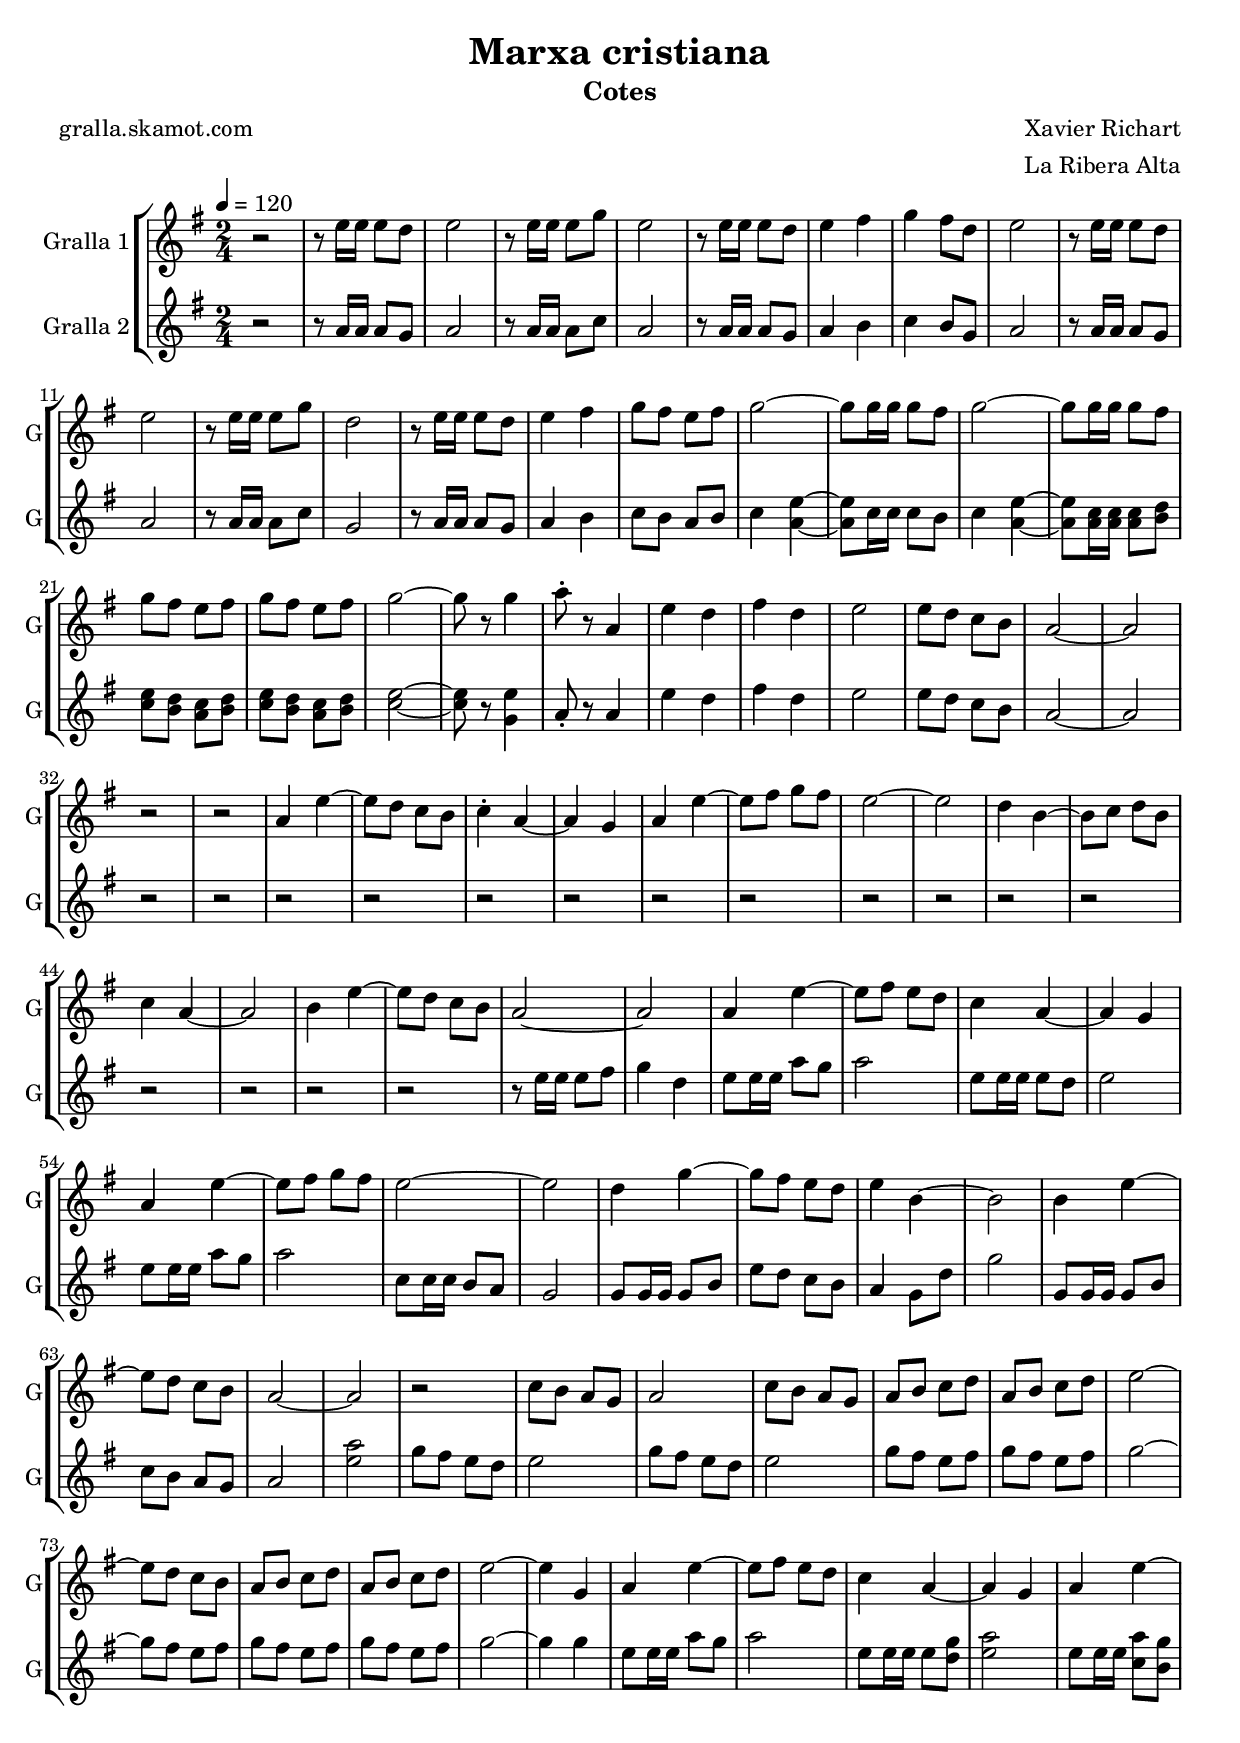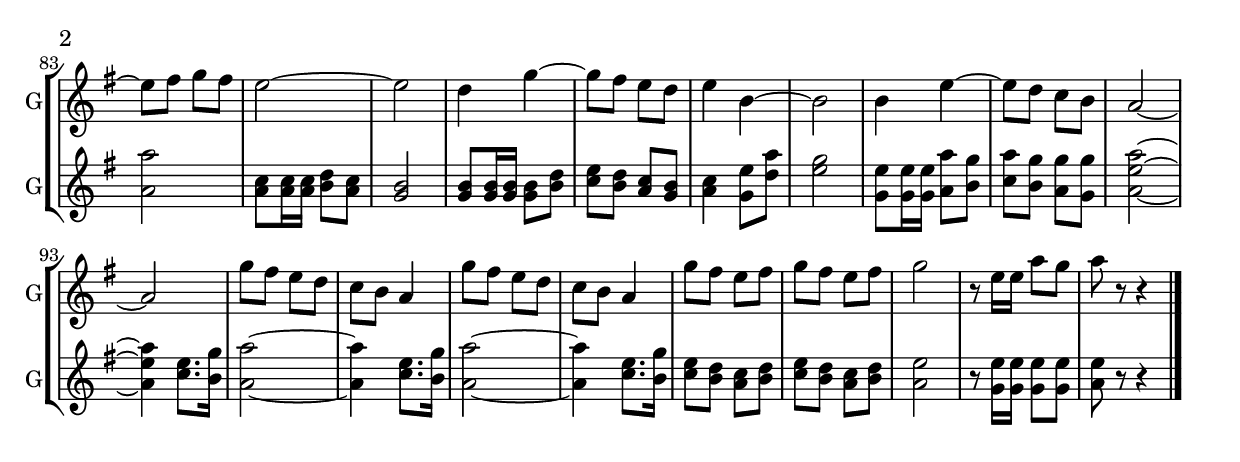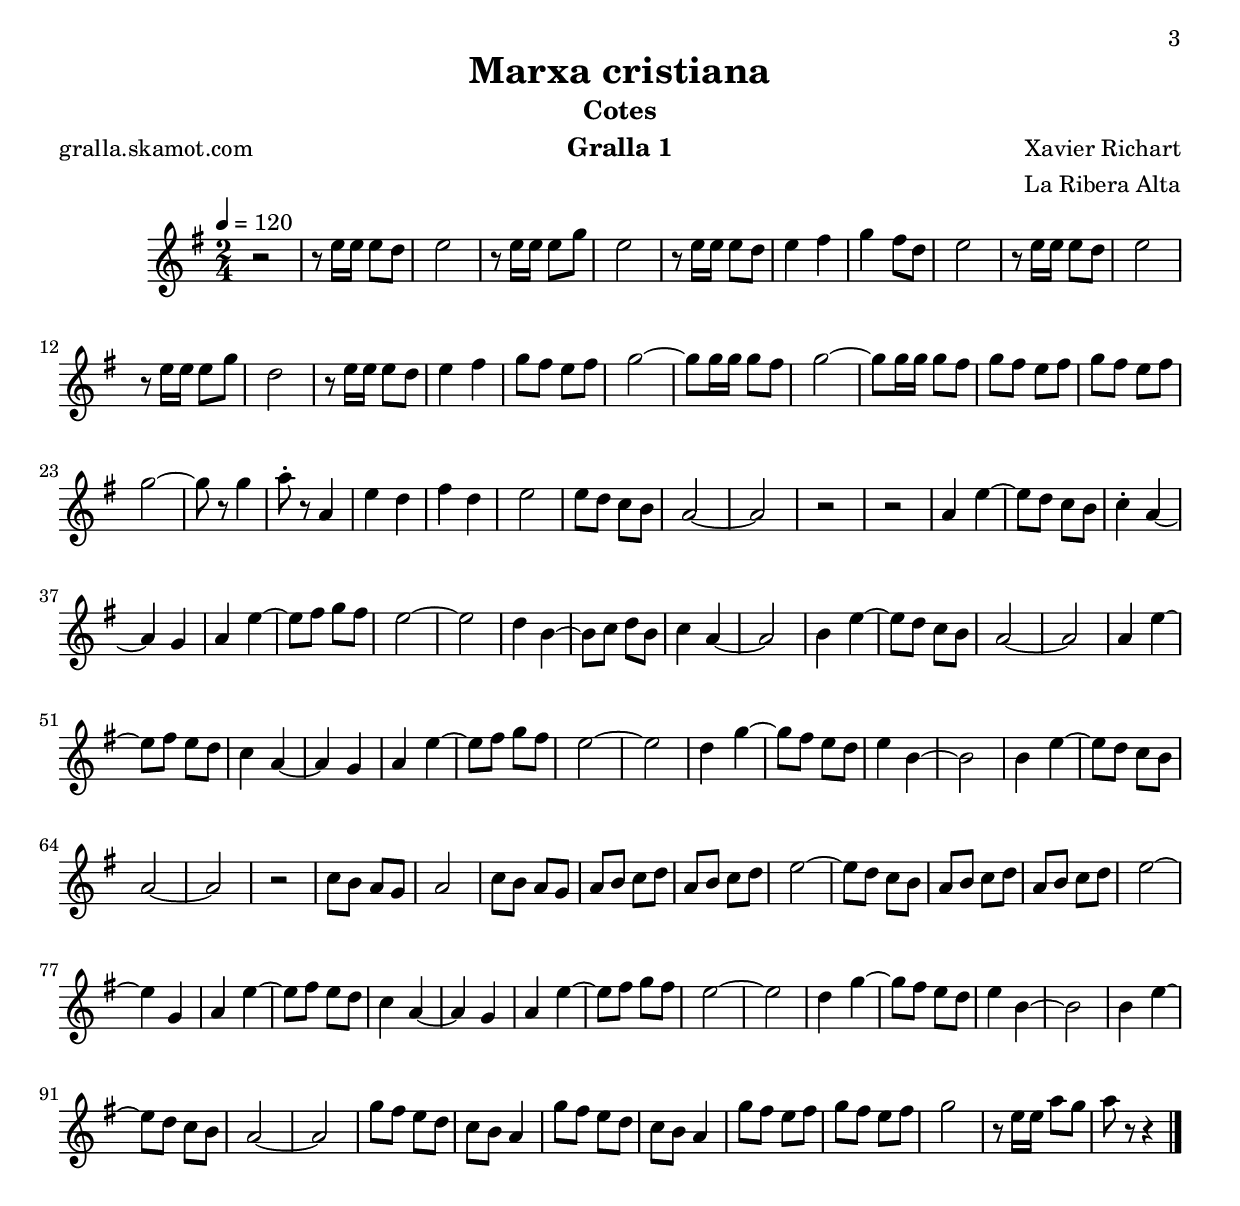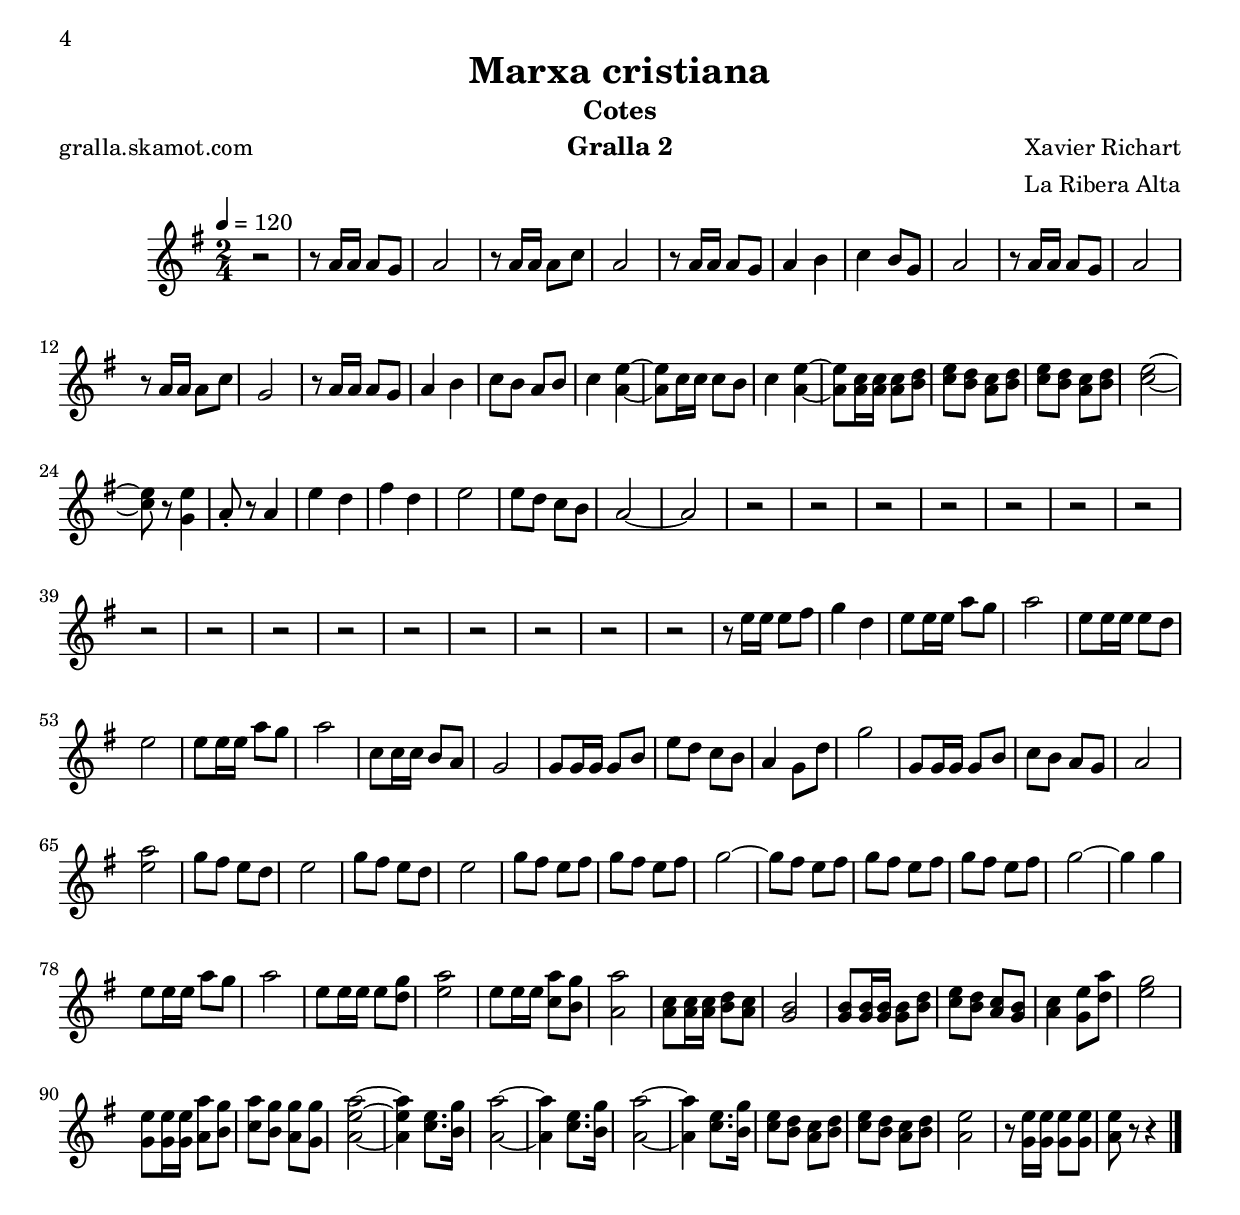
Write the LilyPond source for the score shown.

\version "2.16.2"

\header {
  dedication=""
  title="Marxa cristiana"
  subtitle="Cotes"
  subsubtitle=""
  poet="gralla.skamot.com"
  meter=""
  piece=""
  composer="Xavier Richart"
  arranger="La Ribera Alta"
  opus=""
  instrument=""
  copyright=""
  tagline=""
}

liniaroAa =
\relative e''
{
  \tempo 4=120
  \clef treble
  \key g \major
  \time 2/4
  r2  |
  r8 e16 e e8 d  |
  e2  |
  r8 e16 e e8 g  |
  %05
  e2  |
  r8 e16 e e8 d  |
  e4 fis  |
  g4 fis8 d  |
  e2  |
  %10
  r8 e16 e e8 d  |
  e2  |
  r8 e16 e e8 g  |
  d2  |
  r8 e16 e e8 d  |
  %15
  e4 fis  |
  g8 fis e fis  |
  g2 ~  |
  g8 g16 g g8 fis  |
  g2 ~  |
  %20
  g8 g16 g g8 fis  |
  g8 fis e fis  |
  g8 fis e fis  |
  g2 ~  |
  g8 r g4  |
  %25
  a8-. r a,4  |
  e'4 d  |
  fis4 d  |
  e2  |
  e8 d c b  |
  %30
  a2 ~  |
  a2  |
  r2  |
  r2  |
  a4 e' ~  |
  %35
  e8 d c b  |
  c4 -. a ~  |
  a4 g  |
  a4 e' ~  |
  e8 fis g fis  |
  %40
  e2 ~  |
  e2  |
  d4 b ~  |
  b8 c d b  |
  c4 a ~  |
  %45
  a2  |
  b4 e ~  |
  e8 d c b  |
  a2 ~  |
  a2  |
  %50
  a4 e' ~  |
  e8 fis e d  |
  c4 a ~  |
  a4 g  |
  a4 e' ~  |
  %55
  e8 fis g fis  |
  e2 ~  |
  e2  |
  d4 g ~  |
  g8 fis e d  |
  %60
  e4 b ~  |
  b2  |
  b4 e ~  |
  e8 d c b  |
  a2 ~  |
  %65
  a2  |
  r2  |
  c8 b a g  |
  a2  |
  c8 b a g  |
  %70
  a8 b c d  |
  a8 b c d  |
  e2 ~  |
  e8 d c b  |
  a8 b c d  |
  %75
  a8 b c d  |
  e2 ~  |
  e4 g,  |
  a4 e' ~  |
  e8 fis e d  |
  %80
  c4 a ~  |
  a4 g  |
  a4 e' ~  |
  e8 fis g fis  |
  e2 ~  |
  %85
  e2  |
  d4 g ~  |
  g8 fis e d  |
  e4 b ~  |
  b2  |
  %90
  b4 e ~  |
  e8 d c b  |
  a2 ~  |
  a2  |
  g'8 fis e d  |
  %95
  c8 b a4  |
  g'8 fis e d  |
  c8 b a4  |
  g'8 fis e fis  |
  g8 fis e fis  |
  %100
  g2  |
  r8 e16 e a8 g  |
  a8 r r4  \bar "|."
}

liniaroAb =
\relative a'
{
  \tempo 4=120
  \clef treble
  \key g \major
  \time 2/4
  r2  |
  r8 a16 a a8 g  |
  a2  |
  r8 a16 a a8 c  |
  %05
  a2  |
  r8 a16 a a8 g  |
  a4 b  |
  c4 b8 g  |
  a2  |
  %10
  r8 a16 a a8 g  |
  a2  |
  r8 a16 a a8 c  |
  g2  |
  r8 a16 a a8 g  |
  %15
  a4 b  |
  c8 b a b  |
  c4 <a e'> ~ ~  |
  <a e'>8 c16 c c8 b  |
  c4 <a e'> ~ ~  |
  %20
  <a e'>8 <a c>16 <a c> <a c>8 <b d>  |
  <c e>8 <b d> <a c> <b d>  |
  <c e>8 <b d> <a c> <b d>  |
  <c e>2 ~ ~  |
  <c e>8 r <g e'>4  |
  %25
  a8-. r a4  |
  e'4 d  |
  fis4 d  |
  e2  |
  e8 d c b  |
  %30
  a2 ~  |
  a2  |
  r2  |
  r2  |
  r2  |
  %35
  r2  |
  r2  |
  r2  |
  r2  |
  r2  |
  %40
  r2  |
  r2  |
  r2  |
  r2  |
  r2  |
  %45
  r2  |
  r2  |
  r2  |
  r8 e'16 e e8 fis  |
  g4 d  |
  %50
  e8 e16 e a8 g  |
  a2  |
  e8 e16 e e8 d  |
  e2  |
  e8 e16 e a8 g  |
  %55
  a2  |
  c,8 c16 c b8 a  |
  g2  |
  g8 g16 g g8 b  |
  e8 d c b  |
  %60
  a4 g8 d'  |
  g2  |
  g,8 g16 g g8 b  |
  c8 b a g  |
  a2  |
  %65
  <e' a>2  |
  g8 fis e d  |
  e2  |
  g8 fis e d  |
  e2  |
  %70
  g8 fis e fis  |
  g8 fis e fis  |
  g2 ~  |
  g8 fis e fis  |
  g8 fis e fis  |
  %75
  g8 fis e fis  |
  g2 ~  |
  g4 g  |
  e8 e16 e a8 g  |
  a2  |
  %80
  e8 e16 e e8 <d g>  |
  <e a>2  |
  e8 e16 e <c a'>8 <b g'>  |
  <a a'>2  |
  <a c>8 <a c>16 <a c> <b d>8 <a c>  |
  %85
  <g b>2  |
  <g b>8 <g b>16 <g b> <g b>8 <b d>  |
  <c e>8 <b d> <a c> <g b>  |
  <a c>4 <g e'>8 <d' a'>  |
  <e g>2  |
  %90
  <g, e'>8 <g e'>16 <g e'> <a a'>8 <b g'>  |
  <c a'>8 <b g'> <a g'> <g g'>  |
  <a e' a>2 ~ ~ ~  |
  <a e' a>4 <c e>8. <b g'>16  |
  <a a'>2 ~ ~  |
  %95
  <a a'>4 <c e>8. <b g'>16  |
  <a a'>2 ~ ~  |
  <a a'>4 <c e>8. <b g'>16  |
  <c e>8 <b d> <a c> <b d>  |
  <c e>8 <b d> <a c> <b d>  |
  %100
  <a e'>2  |
  r8 <g e'>16 <g e'> <g e'>8 <g e'>  |
  <a e'>8 r r4  \bar "|."
}

\bookpart {
  \score {
    \new StaffGroup {
      \override Score.RehearsalMark.self-alignment-X = #LEFT
      <<
        \new Staff \with {instrumentName = #"Gralla 1" shortInstrumentName = #"G"} \liniaroAa
        \new Staff \with {instrumentName = #"Gralla 2" shortInstrumentName = #"G"} \liniaroAb
      >>
    }
    \layout {}
  }
  \score { \unfoldRepeats
    \new StaffGroup {
      \override Score.RehearsalMark.self-alignment-X = #LEFT
      <<
        \new Staff \with {instrumentName = #"Gralla 1" shortInstrumentName = #"G"} \liniaroAa
        \new Staff \with {instrumentName = #"Gralla 2" shortInstrumentName = #"G"} \liniaroAb
      >>
    }
    \midi {
      \set Staff.midiInstrument = "oboe"
      \set DrumStaff.midiInstrument = "drums"
    }
  }
}

\bookpart {
  \header {instrument="Gralla 1"}
  \score {
    \new StaffGroup {
      \override Score.RehearsalMark.self-alignment-X = #LEFT
      <<
        \new Staff \liniaroAa
      >>
    }
    \layout {}
  }
  \score { \unfoldRepeats
    \new StaffGroup {
      \override Score.RehearsalMark.self-alignment-X = #LEFT
      <<
        \new Staff \liniaroAa
      >>
    }
    \midi {
      \set Staff.midiInstrument = "oboe"
      \set DrumStaff.midiInstrument = "drums"
    }
  }
}

\bookpart {
  \header {instrument="Gralla 2"}
  \score {
    \new StaffGroup {
      \override Score.RehearsalMark.self-alignment-X = #LEFT
      <<
        \new Staff \liniaroAb
      >>
    }
    \layout {}
  }
  \score { \unfoldRepeats
    \new StaffGroup {
      \override Score.RehearsalMark.self-alignment-X = #LEFT
      <<
        \new Staff \liniaroAb
      >>
    }
    \midi {
      \set Staff.midiInstrument = "oboe"
      \set DrumStaff.midiInstrument = "drums"
    }
  }
}

